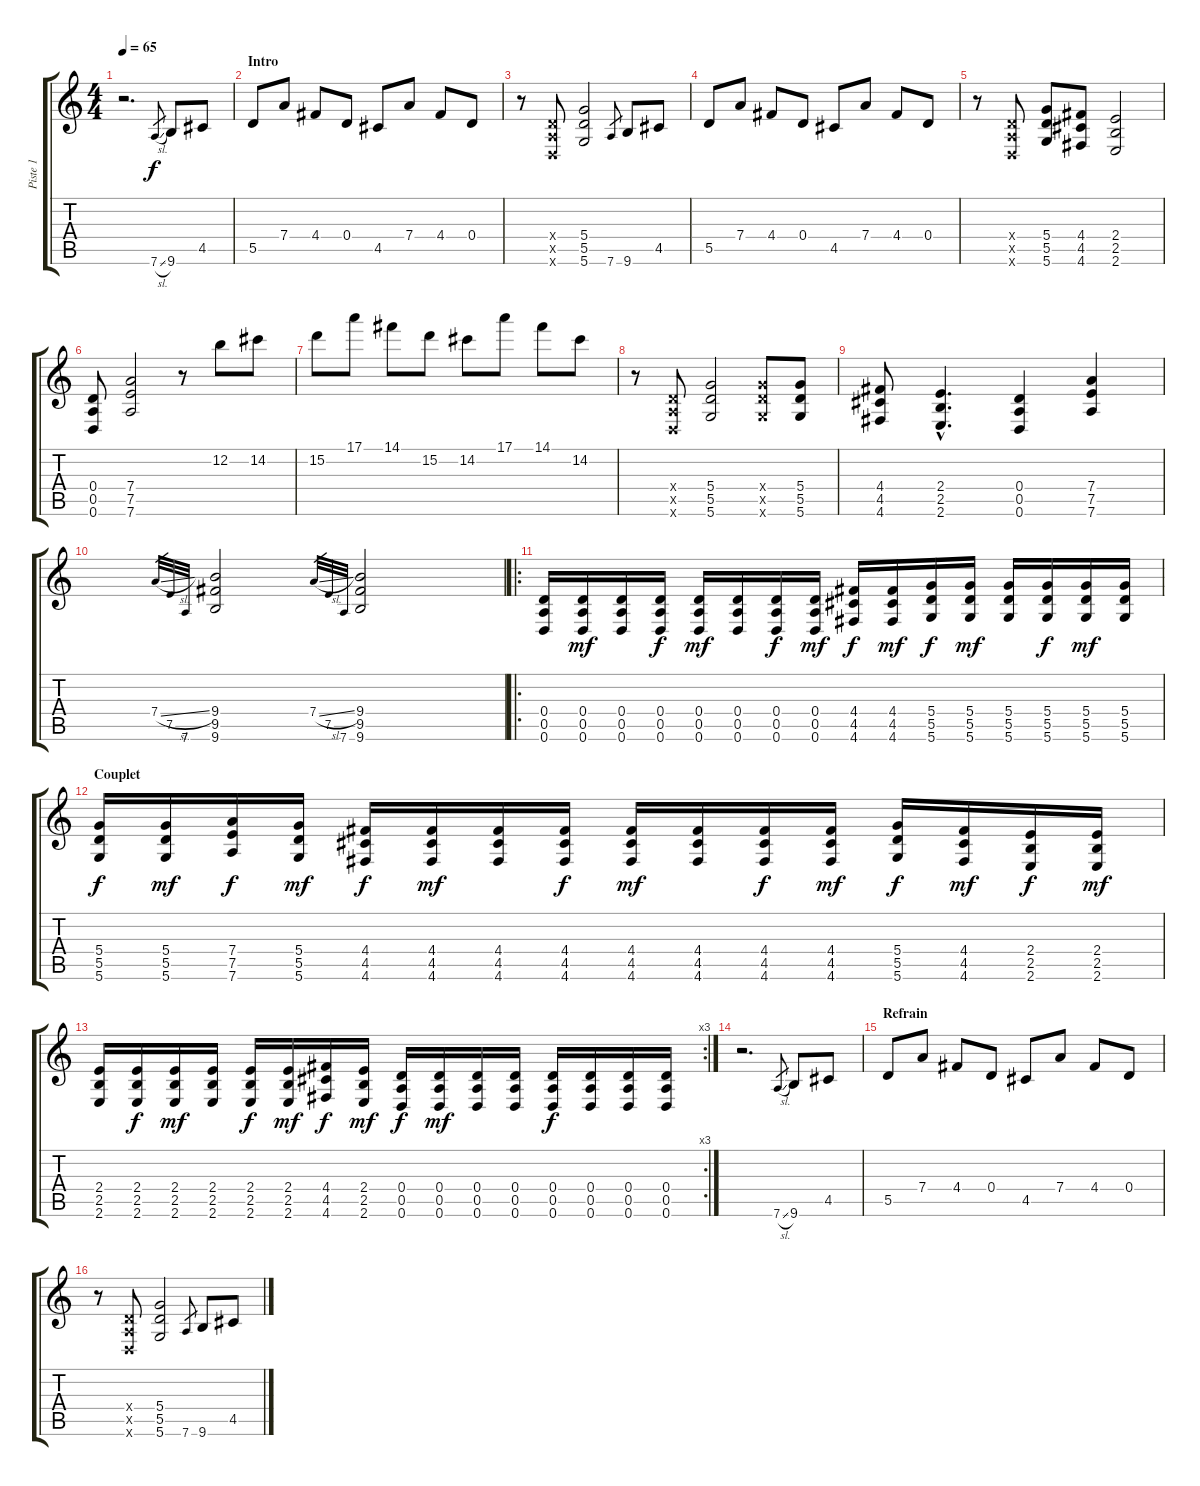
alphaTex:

\track ("Piste 1" "Piste 1") {instrument acousticguitarsteel}
\staff {score tabs}
\tuning (E4 B3 G3 D3 A2 D2) {hide}
\ts (4 4)
\tempo 65
\clef g2
\ks c
r.2{d dy f instrument acousticguitarsteel} 7.6{sl}.8{gr} 9.6.8 4.5.8 |
\section ("" "Intro")
5.5.8 7.4.8 4.4.8 0.4.8 4.5.8 7.4.8 4.4.8 0.4.8 |
r.8 (0.4{x} 0.5{x} 0.6{x}).8 (5.4 5.5 5.6).2 7.6.8{gr} 9.6.8 4.5.8 |
5.5.8 7.4.8 4.4.8 0.4.8 4.5.8 7.4.8 4.4.8 0.4.8 |
r.8 (0.4{x} 0.5{x} 0.6{x}).8 (5.4 5.5 5.6).8 (4.4 4.5 4.6).8 (2.4 2.5 2.6).2 |
(0.4 0.5 0.6).8 (7.4 7.5 7.6).2 r.8 12.2.8 14.2.8 |
15.2.8 17.1.8 14.1.8 15.2.8 14.2.8 17.1.8 14.1.8 14.2.8 |
r.8 (0.4{x} 0.5{x} 0.6{x}).8 (5.4 5.5 5.6).2 (5.4{x} 5.5{x} 5.6{x}).8 (5.4 5.5 5.6).8 |
(4.4 4.5 4.6).8 (2.4{hac} 2.5{hac} 2.6{hac}).4{d} (0.4 0.5 0.6).4 (7.4 7.5 7.6).4 |
7.4{sl}.32{gr} 7.5.32{gr} 7.6.32{gr} (9.4 9.5 9.6).2 7.4{sl}.32{gr} 7.5.32{gr} 7.6.32{gr} (9.4 9.5 9.6).2 |
\ro
(0.4 0.5 0.6).16{instrument distortionguitar} (0.4 0.5 0.6).16{dy mf} (0.4 0.5 0.6).16 (0.4 0.5 0.6).16{dy f} (0.4 0.5 0.6).16{dy mf} (0.4 0.5 0.6).16 (0.4 0.5 0.6).16{dy f} (0.4 0.5 0.6).16{dy mf} (4.4 4.5 4.6).16{dy f} (4.4 4.5 4.6).16{dy mf} (5.4 5.5 5.6).16{dy f} (5.4 5.5 5.6).16{dy mf} (5.4 5.5 5.6).16 (5.4 5.5 5.6).16{dy f} (5.4 5.5 5.6).16{dy mf} (5.4 5.5 5.6).16 |
\section ("" "Couplet")
(5.4 5.5 5.6).16{dy f} (5.4 5.5 5.6).16{dy mf} (7.4 7.5 7.6).16{dy f} (5.4 5.5 5.6).16{dy mf} (4.4 4.5 4.6).16{dy f} (4.4 4.5 4.6).16{dy mf} (4.4 4.5 4.6).16 (4.4 4.5 4.6).16{dy f} (4.4 4.5 4.6).16{dy mf} (4.4 4.5 4.6).16 (4.4 4.5 4.6).16{dy f} (4.4 4.5 4.6).16{dy mf} (5.4 5.5 5.6).16{dy f} (4.4 4.5 4.6).16{dy mf} (2.4 2.5 2.6).16{dy f} (2.4 2.5 2.6).16{dy mf} |
\rc 3
(2.4 2.5 2.6).16 (2.4 2.5 2.6).16{dy f} (2.4 2.5 2.6).16{dy mf} (2.4 2.5 2.6).16 (2.4 2.5 2.6).16{dy f} (2.4 2.5 2.6).16{dy mf} (4.4 4.5 4.6).16{dy f} (2.4 2.5 2.6).16{dy mf} (0.4 0.5 0.6).16{dy f} (0.4 0.5 0.6).16{dy mf} (0.4 0.5 0.6).16 (0.4 0.5 0.6).16 (0.4 0.5 0.6).16{dy f} (0.4 0.5 0.6).16 (0.4 0.5 0.6).16 (0.4 0.5 0.6).16 |
r.2{d instrument acousticguitarsteel} 7.6{sl}.8{gr} 9.6.8 4.5.8 |
\section ("" "Refrain")
5.5.8 7.4.8 4.4.8 0.4.8 4.5.8 7.4.8 4.4.8 0.4.8 |
r.8 (0.4{x} 0.5{x} 0.6{x}).8 (5.4 5.5 5.6).2 7.6.8{gr} 9.6.8 4.5.8
